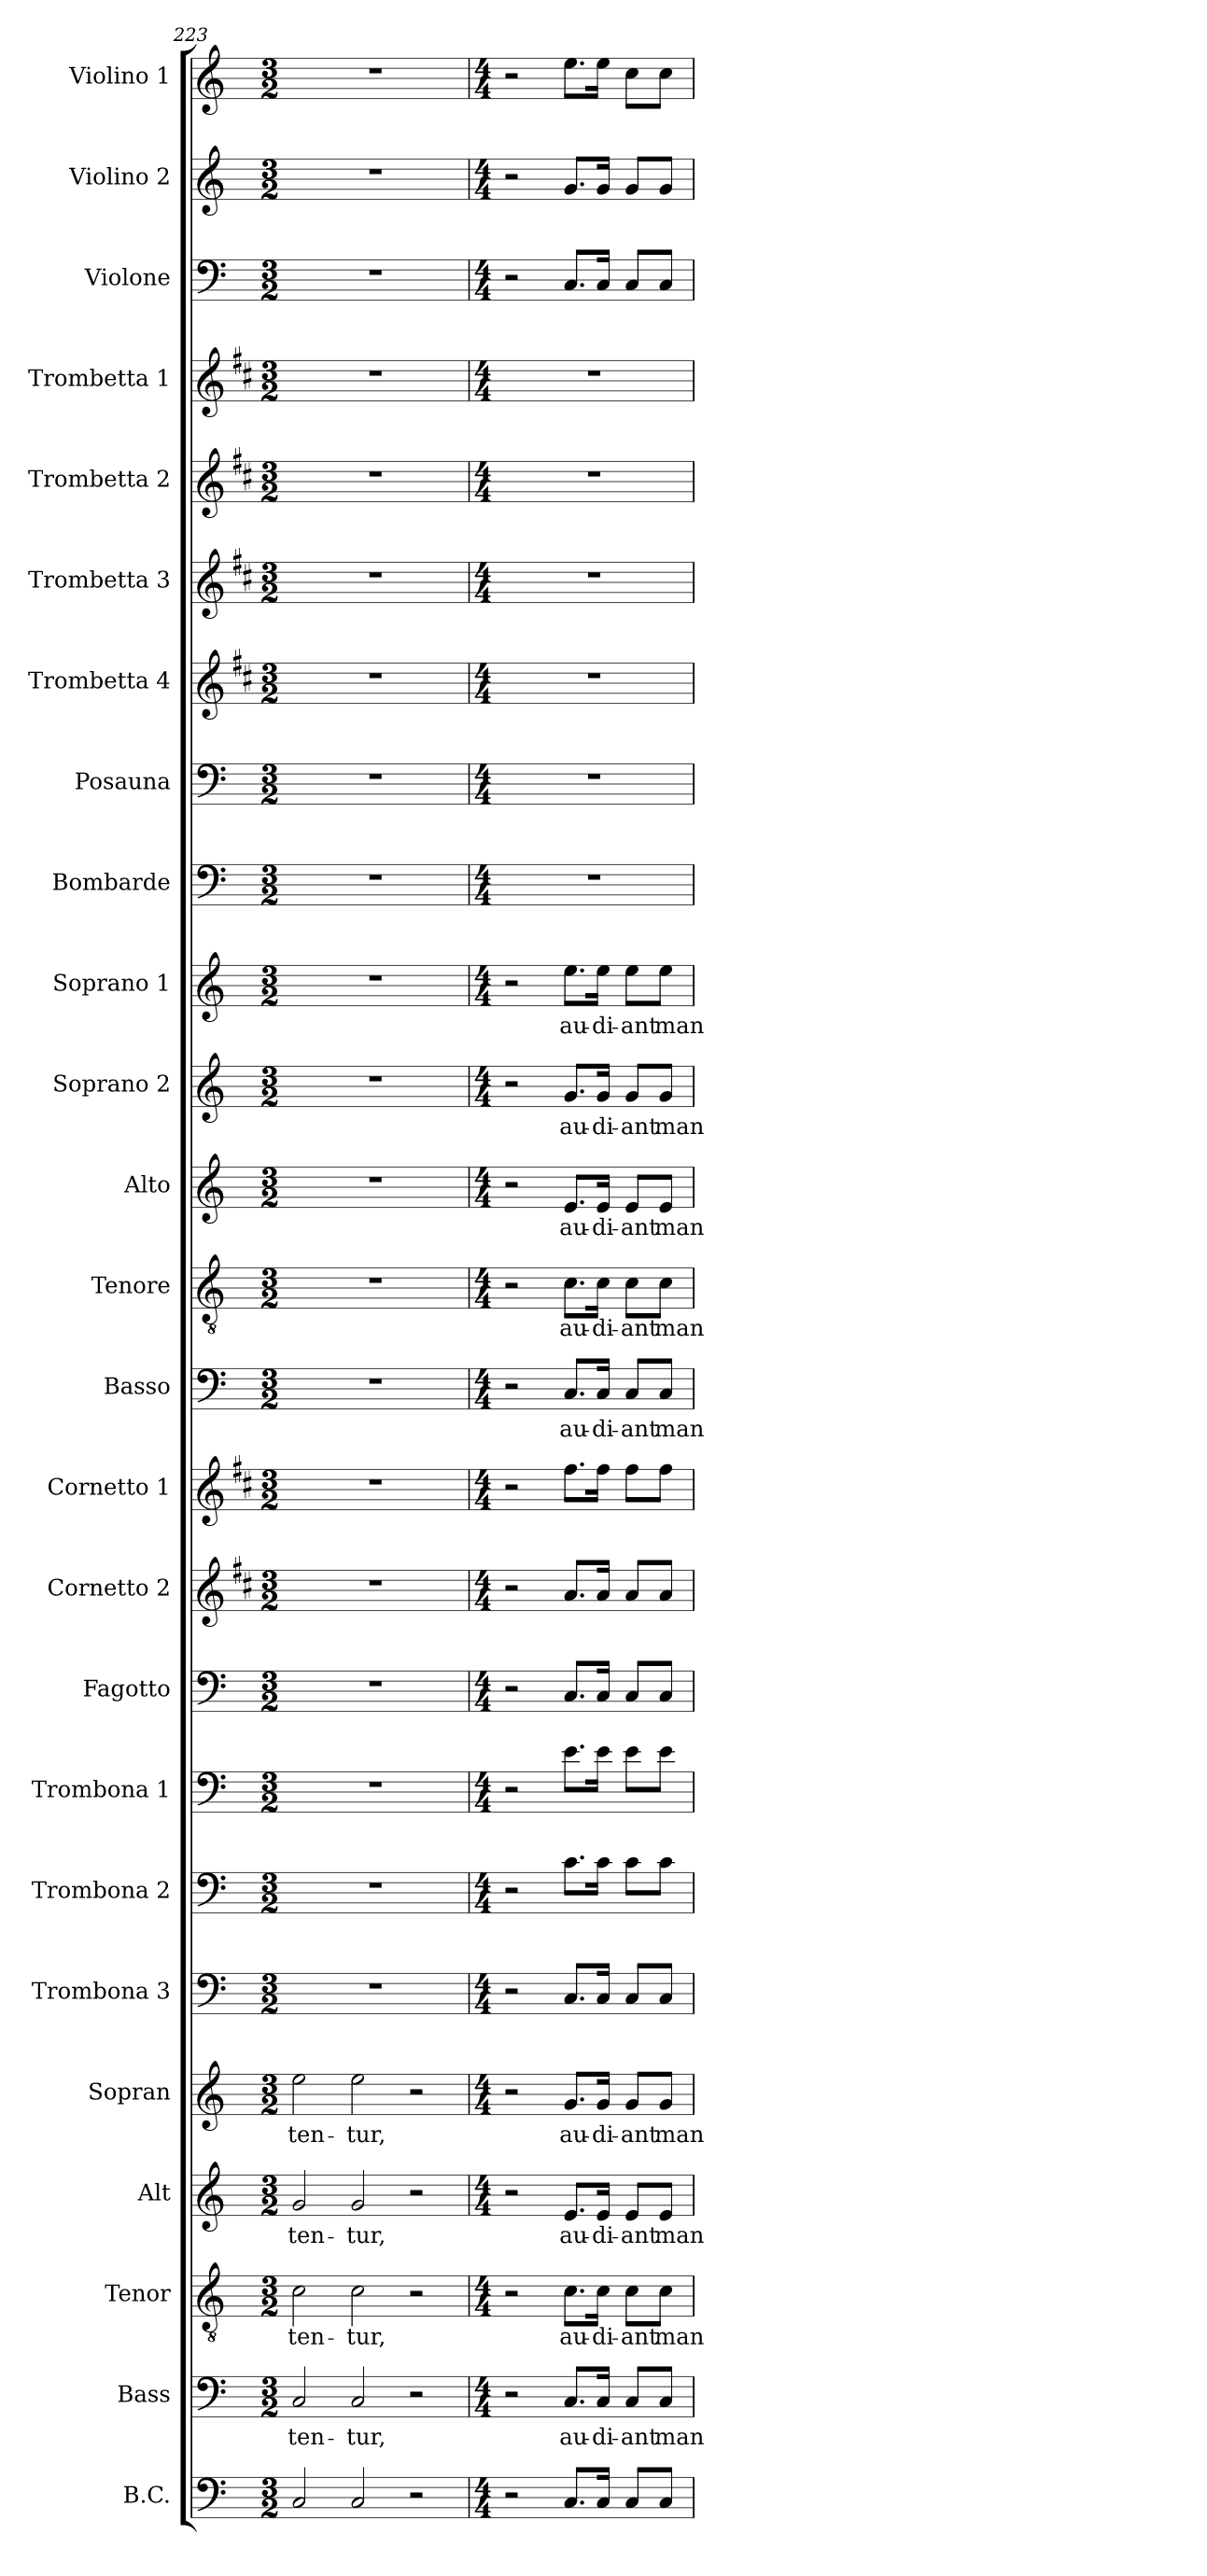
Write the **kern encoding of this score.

**kern	**kern	**text	**kern	**text	**kern	**text	**kern	**text	**kern	**kern	**kern	**kern	**kern	**kern	**kern	**text	**kern	**text	**kern	**text	**kern	**text	**kern	**text	**kern	**kern	**kern	**kern	**kern	**kern	**kern	**kern	**kern
*part25	*part24	*part24	*part23	*part23	*part22	*part22	*part21	*part21	*part20	*part19	*part18	*part17	*part16	*part15	*part14	*part14	*part13	*part13	*part12	*part12	*part11	*part11	*part10	*part10	*part9	*part8	*part7	*part6	*part5	*part4	*part3	*part2	*part1
*staff25	*staff24	*staff24	*staff23	*staff23	*staff22	*staff22	*staff21	*staff21	*staff20	*staff19	*staff18	*staff17	*staff16	*staff15	*staff14	*staff14	*staff13	*staff13	*staff12	*staff12	*staff11	*staff11	*staff10	*staff10	*staff9	*staff8	*staff7	*staff6	*staff5	*staff4	*staff3	*staff2	*staff1
*I"B.C.	*I"Bass	*	*I"Tenor	*	*I"Alt	*	*I"Sopran	*	*I"Trombona 3	*I"Trombona 2	*I"Trombona 1	*I"Fagotto	*I"Cornetto 2	*I"Cornetto 1	*I"Basso	*	*I"Tenore	*	*I"Alto	*	*I"Soprano 2	*	*I"Soprano 1	*	*I"Bombarde	*I"Posauna	*I"Trombetta 4	*I"Trombetta 3	*I"Trombetta 2	*I"Trombetta 1	*I"Violone	*I"Violino 2	*I"Violino 1
*I'B.C.	*I'B.	*	*I'T.	*	*I'A.	*	*I'S.	*	*I'Tbn. 2	*I'Tbn. 2	*I'Tbn. 1	*I'Fag.	*I'Cor. 2	*I'Cor. 1	*I'B.	*	*I'T.	*	*I'A.	*	*I'S.	*	*I'S.	*	*	*	*	*	*	*	*	*I'Vl. 2	*I'Vl. 1
*clefF4	*clefF4	*	*clefGv2	*	*clefG2	*	*clefG2	*	*clefF4	*clefF4	*clefF4	*clefF4	*clefG2	*clefG2	*clefF4	*	*clefGv2	*	*clefG2	*	*clefG2	*	*clefG2	*	*clefF4	*clefF4	*clefG2	*clefG2	*clefG2	*clefG2	*clefF4	*clefG2	*clefG2
*	*	*	*ITrd7c12	*	*	*	*	*	*	*	*	*	*ITrd1c2	*ITrd1c2	*	*	*ITrd7c12	*	*	*	*	*	*	*	*	*	*ITrd1c2	*ITrd1c2	*ITrd1c2	*ITrd1c2	*	*	*
*k[]	*k[]	*	*k[]	*	*k[]	*	*k[]	*	*k[]	*k[]	*k[]	*k[]	*k[]	*k[]	*k[]	*	*k[]	*	*k[]	*	*k[]	*	*k[]	*	*k[]	*k[]	*k[]	*k[]	*k[]	*k[]	*k[]	*k[]	*k[]
*C:	*C:	*	*C:	*	*C:	*	*C:	*	*C:	*C:	*C:	*C:	*C:	*C:	*C:	*	*C:	*	*C:	*	*C:	*	*C:	*	*C:	*C:	*C:	*C:	*C:	*C:	*C:	*C:	*C:
*M3/2	*M3/2	*	*M3/2	*	*M3/2	*	*M3/2	*	*M3/2	*M3/2	*M3/2	*M3/2	*M3/2	*M3/2	*M3/2	*	*M3/2	*	*M3/2	*	*M3/2	*	*M3/2	*	*M3/2	*M3/2	*M3/2	*M3/2	*M3/2	*M3/2	*M3/2	*M3/2	*M3/2
=223	=223	=223	=223	=223	=223	=223	=223	=223	=223	=223	=223	=223	=223	=223	=223	=223	=223	=223	=223	=223	=223	=223	=223	=223	=223	=223	=223	=223	=223	=223	=223	=223	=223
!	!	!LO:LY:b:color=#000000	!	!	!	!	!	!	!	!	!	!	!	!	!	!	!	!	!	!	!	!	!	!	!	!	!	!	!	!	!	!	!
!	!	!	!	!LO:LY:b:color=#000000	!	!	!	!	!	!	!	!	!	!	!	!	!	!	!	!	!	!	!	!	!	!	!	!	!	!	!	!	!
!	!	!	!	!	!	!LO:LY:b:color=#000000	!	!	!	!	!	!	!	!	!	!	!	!	!	!	!	!	!	!	!	!	!	!	!	!	!	!	!
!	!	!	!	!	!	!	!	!LO:LY:b:color=#000000	!LO:N:vis=1	!LO:N:vis=1	!LO:N:vis=1	!LO:N:vis=1	!LO:N:vis=1	!LO:N:vis=1	!LO:N:vis=1	!	!LO:N:vis=1	!	!LO:N:vis=1	!	!LO:N:vis=1	!	!LO:N:vis=1	!	!LO:N:vis=1	!LO:N:vis=1	!LO:N:vis=1	!LO:N:vis=1	!LO:N:vis=1	!LO:N:vis=1	!LO:N:vis=1	!LO:N:vis=1	!LO:N:vis=1
2Ci/	2Ci/	-ten-	2Ci\	-ten-	2gi/	-ten-	2eei\	-ten-	1.r	1.r	1.r	1.r	1.r	1.r	1.r	.	1.r	.	1.r	.	1.r	.	1.r	.	1.r	1.r	1.r	1.r	1.r	1.r	1.r	1.r	1.r
!	!	!LO:LY:b:color=#000000	!	!	!	!	!	!	!	!	!	!	!	!	!	!	!	!	!	!	!	!	!	!	!	!	!	!	!	!	!	!	!
!	!	!	!	!LO:LY:b:color=#000000	!	!	!	!	!	!	!	!	!	!	!	!	!	!	!	!	!	!	!	!	!	!	!	!	!	!	!	!	!
!	!	!	!	!	!	!LO:LY:b:color=#000000	!	!	!	!	!	!	!	!	!	!	!	!	!	!	!	!	!	!	!	!	!	!	!	!	!	!	!
!	!	!	!	!	!	!	!	!LO:LY:b:color=#000000	!	!	!	!	!	!	!	!	!	!	!	!	!	!	!	!	!	!	!	!	!	!	!	!	!
2Ci/	2Ci/	-tur,	2Ci\	-tur,	2gi/	-tur,	2eei\	-tur,	.	.	.	.	.	.	.	.	.	.	.	.	.	.	.	.	.	.	.	.	.	.	.	.	.
2r	2r	.	2r	.	2r	.	2r	.	.	.	.	.	.	.	.	.	.	.	.	.	.	.	.	.	.	.	.	.	.	.	.	.	.
=224	=224	=224	=224	=224	=224	=224	=224	=224	=224	=224	=224	=224	=224	=224	=224	=224	=224	=224	=224	=224	=224	=224	=224	=224	=224	=224	=224	=224	=224	=224	=224	=224	=224
*M4/4	*M4/4	*	*M4/4	*	*M4/4	*	*M4/4	*	*M4/4	*M4/4	*M4/4	*M4/4	*M4/4	*M4/4	*M4/4	*	*M4/4	*	*M4/4	*	*M4/4	*	*M4/4	*	*M4/4	*M4/4	*M4/4	*M4/4	*M4/4	*M4/4	*M4/4	*M4/4	*M4/4
*MM100	*	*	*	*	*	*	*	*	*	*	*	*	*	*	*	*	*	*	*	*	*	*	*	*	*	*	*	*	*	*	*	*	*MM100
2r	2r	.	2r	.	2r	.	2r	.	2r	2r	2r	2r	2r	2r	2r	.	2r	.	2r	.	2r	.	2r	.	1r	1r	1r	1r	1r	1r	2r	2r	2r
!	!	!LO:LY:b:color=#000000	!	!	!	!	!	!	!	!	!	!	!	!	!	!	!	!	!	!	!	!	!	!	!	!	!	!	!	!	!	!	!
!	!	!	!	!LO:LY:b:color=#000000	!	!	!	!	!	!	!	!	!	!	!	!	!	!	!	!	!	!	!	!	!	!	!	!	!	!	!	!	!
!	!	!	!	!	!	!LO:LY:b:color=#000000	!	!	!	!	!	!	!	!	!	!	!	!	!	!	!	!	!	!	!	!	!	!	!	!	!	!	!
!	!	!	!	!	!	!	!	!LO:LY:b:color=#000000	!	!	!	!	!	!	!	!	!	!	!	!	!	!	!	!	!	!	!	!	!	!	!	!	!
!	!	!	!	!	!	!	!	!	!	!	!	!	!	!	!	!LO:LY:b:color=#000000	!	!	!	!	!	!	!	!	!	!	!	!	!	!	!	!	!
!	!	!	!	!	!	!	!	!	!	!	!	!	!	!	!	!	!	!LO:LY:b:color=#000000	!	!	!	!	!	!	!	!	!	!	!	!	!	!	!
!	!	!	!	!	!	!	!	!	!	!	!	!	!	!	!	!	!	!	!	!LO:LY:b:color=#000000	!	!	!	!	!	!	!	!	!	!	!	!	!
!	!	!	!	!	!	!	!	!	!	!	!	!	!	!	!	!	!	!	!	!	!	!LO:LY:b:color=#000000	!	!	!	!	!	!	!	!	!	!	!
!	!	!	!	!	!	!	!	!	!	!	!	!	!	!	!	!	!	!	!	!	!	!	!	!LO:LY:b:color=#000000	!	!	!	!	!	!	!	!	!
8.Ci/L	8.Ci/L	au-	8.Ci\L	au-	8.ei/L	au-	8.gi/L	au-	8.Ci/L	8.ci\L	8.ei\L	8.Ci/L	8.gi/L	8.eei\L	8.Ci/L	au-	8.Ci\L	au-	8.ei/L	au-	8.gi/L	au-	8.eei\L	au-	.	.	.	.	.	.	8.Ci/L	8.gi/L	8.eei\L
!	!	!LO:LY:b:color=#000000	!	!	!	!	!	!	!	!	!	!	!	!	!	!	!	!	!	!	!	!	!	!	!	!	!	!	!	!	!	!	!
!	!	!	!	!LO:LY:b:color=#000000	!	!	!	!	!	!	!	!	!	!	!	!	!	!	!	!	!	!	!	!	!	!	!	!	!	!	!	!	!
!	!	!	!	!	!	!LO:LY:b:color=#000000	!	!	!	!	!	!	!	!	!	!	!	!	!	!	!	!	!	!	!	!	!	!	!	!	!	!	!
!	!	!	!	!	!	!	!	!LO:LY:b:color=#000000	!	!	!	!	!	!	!	!	!	!	!	!	!	!	!	!	!	!	!	!	!	!	!	!	!
!	!	!	!	!	!	!	!	!	!	!	!	!	!	!	!	!LO:LY:b:color=#000000	!	!	!	!	!	!	!	!	!	!	!	!	!	!	!	!	!
!	!	!	!	!	!	!	!	!	!	!	!	!	!	!	!	!	!	!LO:LY:b:color=#000000	!	!	!	!	!	!	!	!	!	!	!	!	!	!	!
!	!	!	!	!	!	!	!	!	!	!	!	!	!	!	!	!	!	!	!	!LO:LY:b:color=#000000	!	!	!	!	!	!	!	!	!	!	!	!	!
!	!	!	!	!	!	!	!	!	!	!	!	!	!	!	!	!	!	!	!	!	!	!LO:LY:b:color=#000000	!	!	!	!	!	!	!	!	!	!	!
!	!	!	!	!	!	!	!	!	!	!	!	!	!	!	!	!	!	!	!	!	!	!	!	!LO:LY:b:color=#000000	!	!	!	!	!	!	!	!	!
16Ci/Jk	16Ci/Jk	-di-	16Ci\Jk	-di-	16ei/Jk	-di-	16gi/Jk	-di-	16Ci/Jk	16ci\Jk	16ei\Jk	16Ci/Jk	16gi/Jk	16eei\Jk	16Ci/Jk	-di-	16Ci\Jk	-di-	16ei/Jk	-di-	16gi/Jk	-di-	16eei\Jk	-di-	.	.	.	.	.	.	16Ci/Jk	16gi/Jk	16eei\Jk
!	!	!LO:LY:b:color=#000000	!	!	!	!	!	!	!	!	!	!	!	!	!	!	!	!	!	!	!	!	!	!	!	!	!	!	!	!	!	!	!
!	!	!	!	!LO:LY:b:color=#000000	!	!	!	!	!	!	!	!	!	!	!	!	!	!	!	!	!	!	!	!	!	!	!	!	!	!	!	!	!
!	!	!	!	!	!	!LO:LY:b:color=#000000	!	!	!	!	!	!	!	!	!	!	!	!	!	!	!	!	!	!	!	!	!	!	!	!	!	!	!
!	!	!	!	!	!	!	!	!LO:LY:b:color=#000000	!	!	!	!	!	!	!	!	!	!	!	!	!	!	!	!	!	!	!	!	!	!	!	!	!
!	!	!	!	!	!	!	!	!	!	!	!	!	!	!	!	!LO:LY:b:color=#000000	!	!	!	!	!	!	!	!	!	!	!	!	!	!	!	!	!
!	!	!	!	!	!	!	!	!	!	!	!	!	!	!	!	!	!	!LO:LY:b:color=#000000	!	!	!	!	!	!	!	!	!	!	!	!	!	!	!
!	!	!	!	!	!	!	!	!	!	!	!	!	!	!	!	!	!	!	!	!LO:LY:b:color=#000000	!	!	!	!	!	!	!	!	!	!	!	!	!
!	!	!	!	!	!	!	!	!	!	!	!	!	!	!	!	!	!	!	!	!	!	!LO:LY:b:color=#000000	!	!	!	!	!	!	!	!	!	!	!
!	!	!	!	!	!	!	!	!	!	!	!	!	!	!	!	!	!	!	!	!	!	!	!	!LO:LY:b:color=#000000	!	!	!	!	!	!	!	!	!
8Ci/L	8Ci/L	-ant	8Ci\L	-ant	8ei/L	-ant	8gi/L	-ant	8Ci/L	8ci\L	8ei\L	8Ci/L	8gi/L	8eei\L	8Ci/L	-ant	8Ci\L	-ant	8ei/L	-ant	8gi/L	-ant	8eei\L	-ant	.	.	.	.	.	.	8Ci/L	8gi/L	8cci\L
!	!	!LO:LY:b:color=#000000	!	!	!	!	!	!	!	!	!	!	!	!	!	!	!	!	!	!	!	!	!	!	!	!	!	!	!	!	!	!	!
!	!	!	!	!LO:LY:b:color=#000000	!	!	!	!	!	!	!	!	!	!	!	!	!	!	!	!	!	!	!	!	!	!	!	!	!	!	!	!	!
!	!	!	!	!	!	!LO:LY:b:color=#000000	!	!	!	!	!	!	!	!	!	!	!	!	!	!	!	!	!	!	!	!	!	!	!	!	!	!	!
!	!	!	!	!	!	!	!	!LO:LY:b:color=#000000	!	!	!	!	!	!	!	!	!	!	!	!	!	!	!	!	!	!	!	!	!	!	!	!	!
!	!	!	!	!	!	!	!	!	!	!	!	!	!	!	!	!LO:LY:b:color=#000000	!	!	!	!	!	!	!	!	!	!	!	!	!	!	!	!	!
!	!	!	!	!	!	!	!	!	!	!	!	!	!	!	!	!	!	!LO:LY:b:color=#000000	!	!	!	!	!	!	!	!	!	!	!	!	!	!	!
!	!	!	!	!	!	!	!	!	!	!	!	!	!	!	!	!	!	!	!	!LO:LY:b:color=#000000	!	!	!	!	!	!	!	!	!	!	!	!	!
!	!	!	!	!	!	!	!	!	!	!	!	!	!	!	!	!	!	!	!	!	!	!LO:LY:b:color=#000000	!	!	!	!	!	!	!	!	!	!	!
!	!	!	!	!	!	!	!	!	!	!	!	!	!	!	!	!	!	!	!	!	!	!	!	!LO:LY:b:color=#000000	!	!	!	!	!	!	!	!	!
8Ci/J	8Ci/J	man-	8Ci\J	man-	8ei/J	man-	8gi/J	man-	8Ci/J	8ci\J	8ei\J	8Ci/J	8gi/J	8eei\J	8Ci/J	man-	8Ci\J	man-	8ei/J	man-	8gi/J	man-	8eei\J	man-	.	.	.	.	.	.	8Ci/J	8gi/J	8cci\J
=	=	=	=	=	=	=	=	=	=	=	=	=	=	=	=	=	=	=	=	=	=	=	=	=	=	=	=	=	=	=	=	=	=
*-	*-	*-	*-	*-	*-	*-	*-	*-	*-	*-	*-	*-	*-	*-	*-	*-	*-	*-	*-	*-	*-	*-	*-	*-	*-	*-	*-	*-	*-	*-	*-	*-	*-
